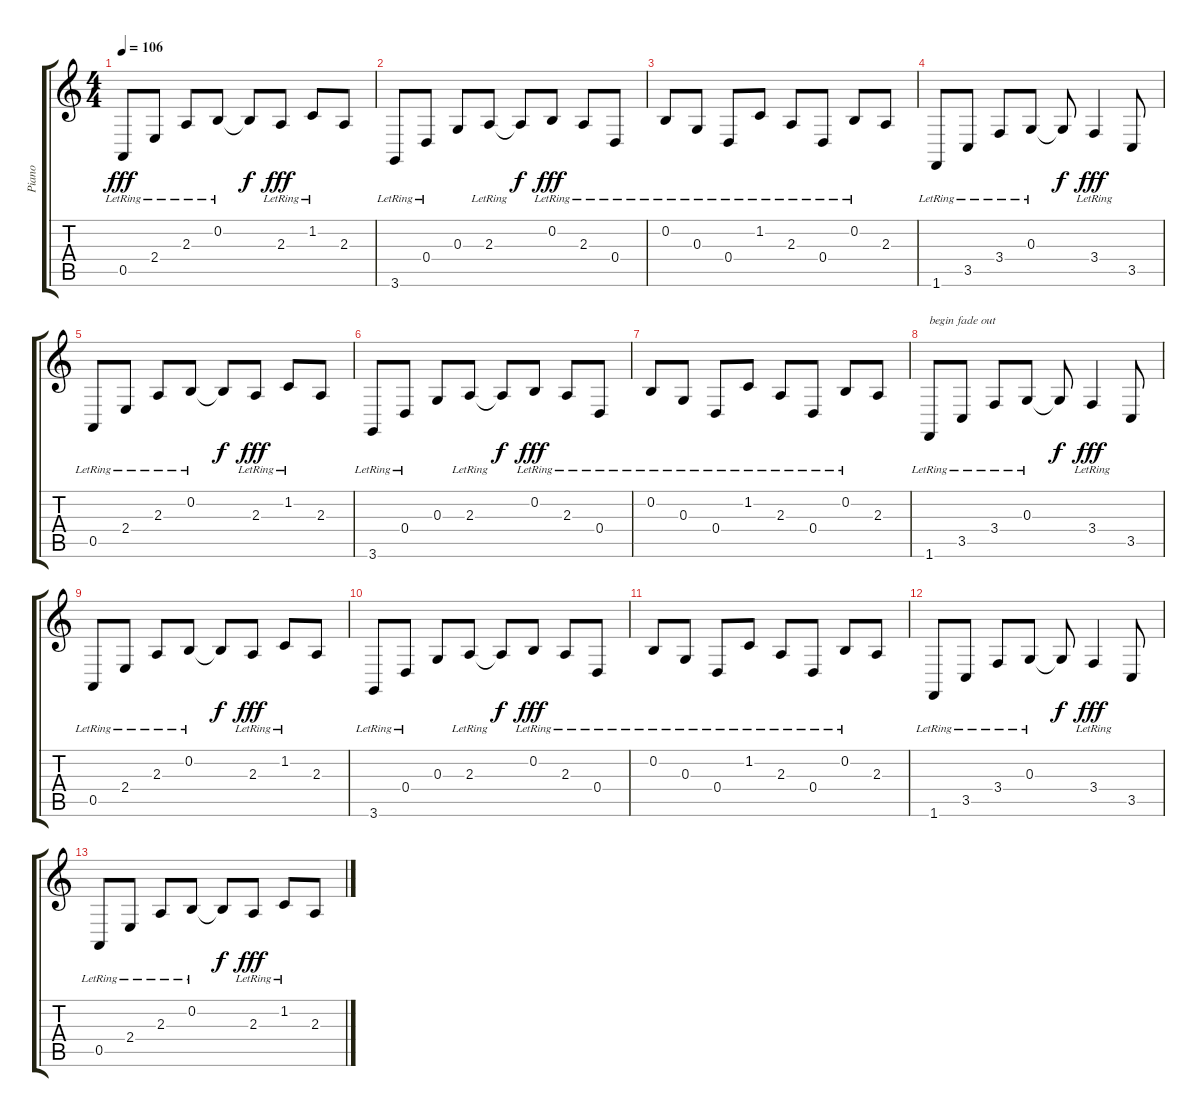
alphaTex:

\track ("Piano" "Piano") {instrument acousticgrandpiano}
\staff {score tabs}
\tuning (E4 B3 G3 D3 A2 E2) {hide}
\ts (4 4)
\tempo 106
\clef g2
\ks c
0.5{lr}.8{dy fff} 2.4{lr}.8 2.3{lr}.8 0.2{lr}.8 0.2{t}.8{dy f} 2.3{lr}.8{dy fff} 1.2{lr}.8 2.3.8 |
3.6{lr}.8 0.4{lr}.8 0.3.8 2.3{lr}.8 2.3{t}.8{dy f} 0.2{lr}.8{dy fff} 2.3{lr}.8 0.4{lr}.8 |
0.2{lr}.8 0.3{lr}.8 0.4{lr}.8 1.2{lr}.8 2.3{lr}.8 0.4{lr}.8 0.2{lr}.8 2.3.8 |
1.6{lr}.8 3.5{lr}.8 3.4{lr}.8 0.3{lr}.8 0.3{t}.8{dy f} 3.4{lr}.4{dy fff} 3.5.8 |
0.5{lr}.8 2.4{lr}.8 2.3{lr}.8 0.2{lr}.8 0.2{t}.8{dy f} 2.3{lr}.8{dy fff} 1.2{lr}.8 2.3.8 |
3.6{lr}.8 0.4{lr}.8 0.3.8 2.3{lr}.8 2.3{t}.8{dy f} 0.2{lr}.8{dy fff} 2.3{lr}.8 0.4{lr}.8 |
0.2{lr}.8 0.3{lr}.8 0.4{lr}.8 1.2{lr}.8 2.3{lr}.8 0.4{lr}.8 0.2{lr}.8 2.3.8 |
1.6{lr}.8{txt "begin fade out" volume 8} 3.5{lr}.8 3.4{lr}.8 0.3{lr}.8 0.3{t}.8{dy f} 3.4{lr}.4{dy fff} 3.5.8 |
0.5{lr}.8 2.4{lr}.8 2.3{lr}.8 0.2{lr}.8 0.2{t}.8{dy f} 2.3{lr}.8{dy fff} 1.2{lr}.8 2.3.8 |
3.6{lr}.8 0.4{lr}.8 0.3.8 2.3{lr}.8 2.3{t}.8{dy f} 0.2{lr}.8{dy fff} 2.3{lr}.8 0.4{lr}.8 |
0.2{lr}.8{volume 0} 0.3{lr}.8 0.4{lr}.8 1.2{lr}.8 2.3{lr}.8 0.4{lr}.8 0.2{lr}.8 2.3.8 |
1.6{lr}.8 3.5{lr}.8 3.4{lr}.8 0.3{lr}.8 0.3{t}.8{dy f} 3.4{lr}.4{dy fff} 3.5.8 |
0.5{lr}.8 2.4{lr}.8 2.3{lr}.8 0.2{lr}.8 0.2{t}.8{dy f} 2.3{lr}.8{dy fff} 1.2{lr}.8 2.3.8
